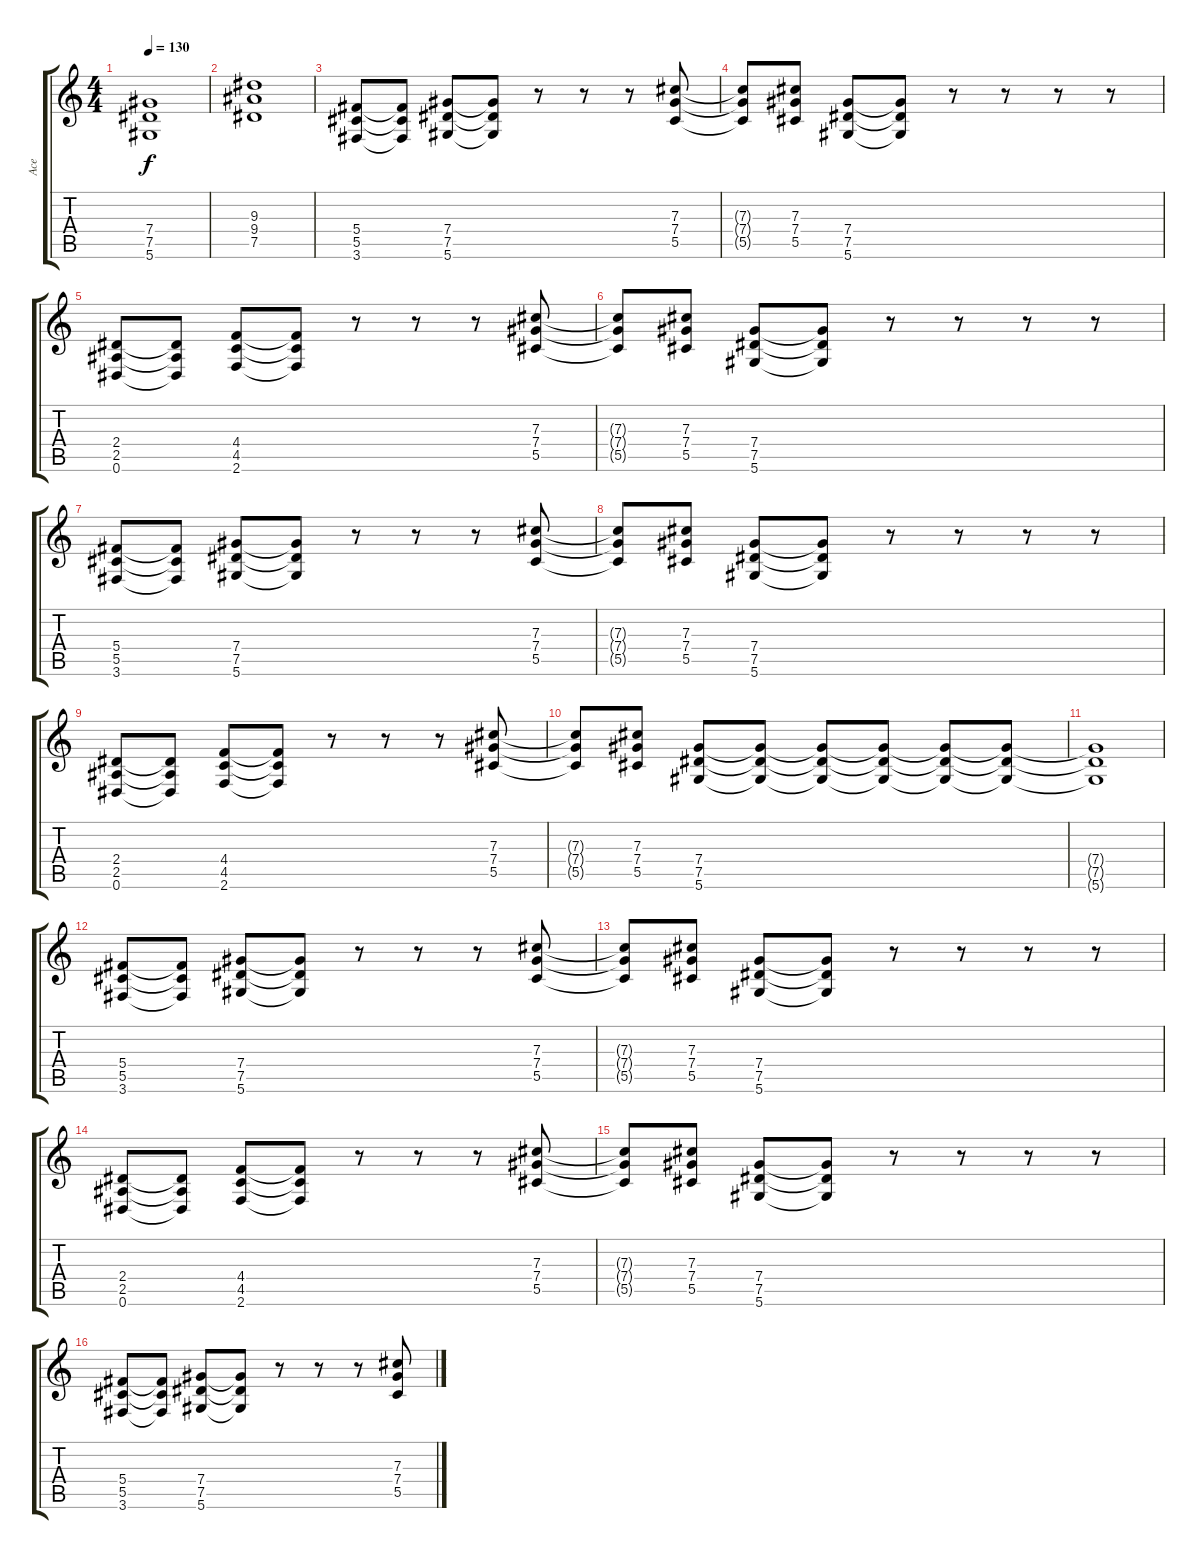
\track ("Ace" "Ace") {instrument distortionguitar}
\staff {score tabs}
\tuning (Eb4 Bb3 Gb3 Db3 Ab2 Eb2) {hide}
\ts (4 4)
\tempo 130
\clef g2
\ks c
(7.4 7.5 5.6).1{dy f} |
(9.3 9.4 7.5).1 |
(5.4 5.5 3.6).8 (5.4{t} 5.5{t} 3.6{t}).8 (7.4 7.5 5.6).8 (7.4{t} 7.5{t} 5.6{t}).8 r.8 r.8 r.8 (7.3 7.4 5.5).8 |
(7.3{t} 7.4{t} 5.5{t}).8 (7.3 7.4 5.5).8 (7.4 7.5 5.6).8 (7.4{t} 7.5{t} 5.6{t}).8 r.8 r.8 r.8 r.8 |
(2.4 2.5 0.6).8 (2.4{t} 2.5{t} 0.6{t}).8 (4.4 4.5 2.6).8 (4.4{t} 4.5{t} 2.6{t}).8 r.8 r.8 r.8 (7.3 7.4 5.5).8 |
(7.3{t} 7.4{t} 5.5{t}).8 (7.3 7.4 5.5).8 (7.4 7.5 5.6).8 (7.4{t} 7.5{t} 5.6{t}).8 r.8 r.8 r.8 r.8 |
(5.4 5.5 3.6).8 (5.4{t} 5.5{t} 3.6{t}).8 (7.4 7.5 5.6).8 (7.4{t} 7.5{t} 5.6{t}).8 r.8 r.8 r.8 (7.3 7.4 5.5).8 |
(7.3{t} 7.4{t} 5.5{t}).8 (7.3 7.4 5.5).8 (7.4 7.5 5.6).8 (7.4{t} 7.5{t} 5.6{t}).8 r.8 r.8 r.8 r.8 |
(2.4 2.5 0.6).8 (2.4{t} 2.5{t} 0.6{t}).8 (4.4 4.5 2.6).8 (4.4{t} 4.5{t} 2.6{t}).8 r.8 r.8 r.8 (7.3 7.4 5.5).8 |
(7.3{t} 7.4{t} 5.5{t}).8 (7.3 7.4 5.5).8 (7.4 7.5 5.6).8 (7.4{t} 7.5{t} 5.6{t}).8 (7.4{t} 7.5{t} 5.6{t}).8 (7.4{t} 7.5{t} 5.6{t}).8 (7.4{t} 7.5{t} 5.6{t}).8 (7.4{t} 7.5{t} 5.6{t}).8 |
(7.4{t} 7.5{t} 5.6{t}).1 |
(5.4 5.5 3.6).8 (5.4{t} 5.5{t} 3.6{t}).8 (7.4 7.5 5.6).8 (7.4{t} 7.5{t} 5.6{t}).8 r.8 r.8 r.8 (7.3 7.4 5.5).8 |
(7.3{t} 7.4{t} 5.5{t}).8 (7.3 7.4 5.5).8 (7.4 7.5 5.6).8 (7.4{t} 7.5{t} 5.6{t}).8 r.8 r.8 r.8 r.8 |
(2.4 2.5 0.6).8 (2.4{t} 2.5{t} 0.6{t}).8 (4.4 4.5 2.6).8 (4.4{t} 4.5{t} 2.6{t}).8 r.8 r.8 r.8 (7.3 7.4 5.5).8 |
(7.3{t} 7.4{t} 5.5{t}).8 (7.3 7.4 5.5).8 (7.4 7.5 5.6).8 (7.4{t} 7.5{t} 5.6{t}).8 r.8 r.8 r.8 r.8 |
(5.4 5.5 3.6).8 (5.4{t} 5.5{t} 3.6{t}).8 (7.4 7.5 5.6).8 (7.4{t} 7.5{t} 5.6{t}).8 r.8 r.8 r.8 (7.3 7.4 5.5).8
